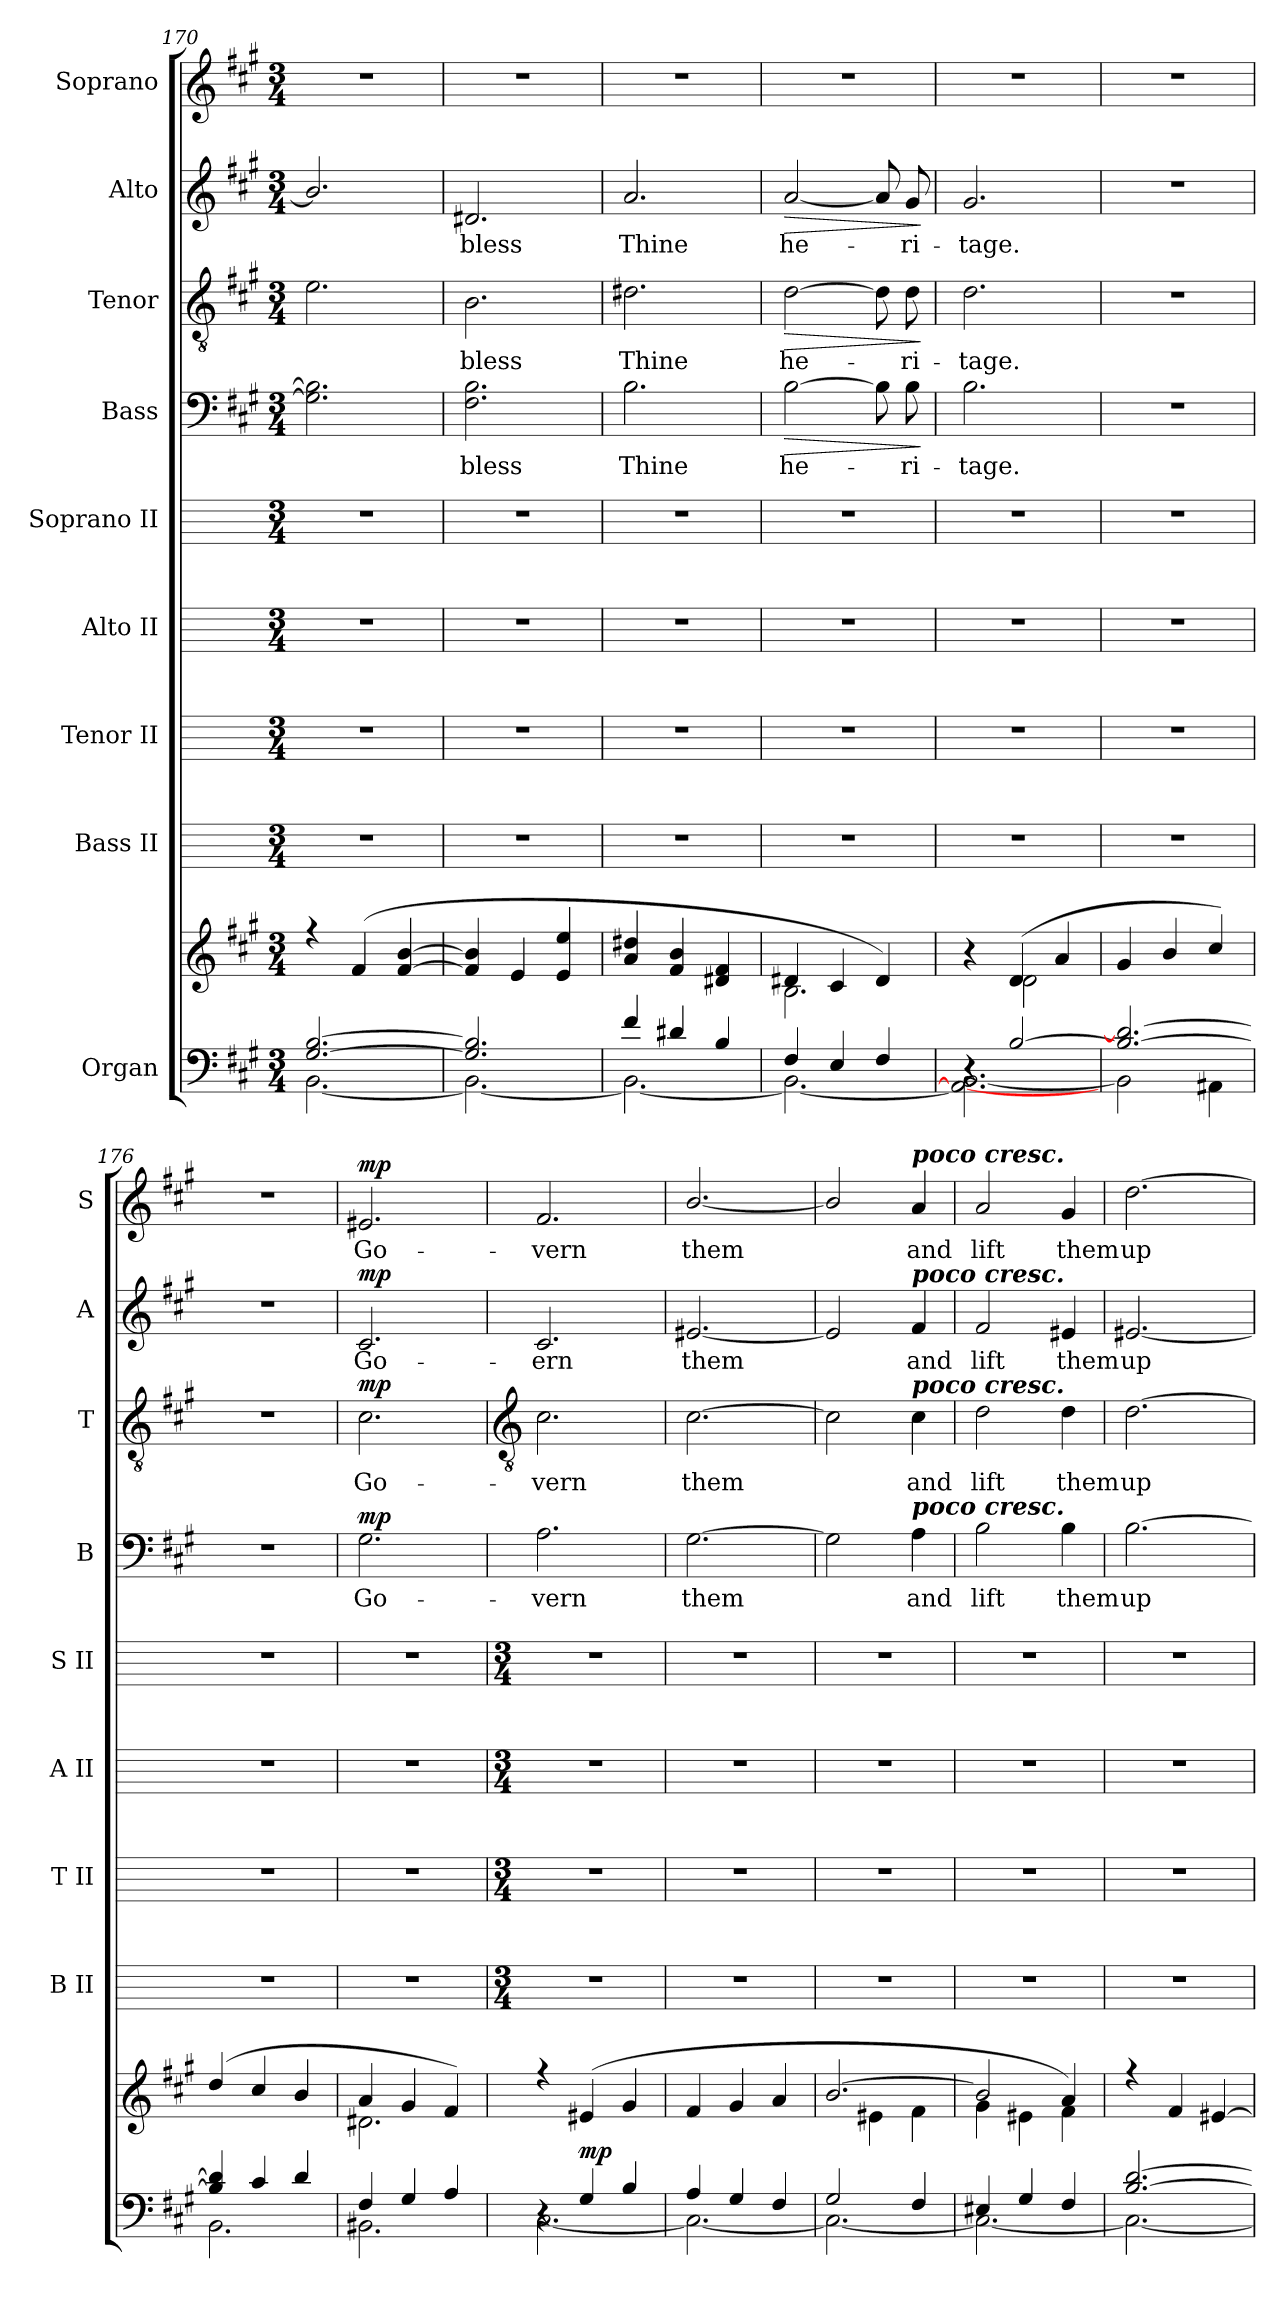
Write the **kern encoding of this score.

**kern	**kern	**dynam	**kern	**kern	**kern	**kern	**kern	**text	**dynam	**kern	**text	**dynam	**kern	**text	**dynam	**kern	**text	**dynam
*part9	*part9	*part9	*part8	*part7	*part6	*part5	*part4	*part4	*part4	*part3	*part3	*part3	*part2	*part2	*part2	*part1	*part1	*part1
*staff10	*staff9	*staff9/10	*staff8	*staff7	*staff6	*staff5	*staff4	*staff4	*staff4	*staff3	*staff3	*staff3	*staff2	*staff2	*staff2	*staff1	*staff1	*staff1
*I"Organ	*	*	*I"Bass II	*I"Tenor II	*I"Alto II	*I"Soprano II	*I"Bass	*	*	*I"Tenor	*	*	*I"Alto	*	*	*I"Soprano	*	*
*	*	*	*I'B II	*I'T II	*I'A II	*I'S II	*I'B	*	*	*I'T	*	*	*I'A	*	*	*I'S	*	*
*clefF4	*clefG2	*	*	*	*	*	*clefF4	*	*	*clefGv2	*	*	*clefG2	*	*	*clefG2	*	*
*k[f#c#g#]	*k[f#c#g#]	*	*	*	*	*	*k[f#c#g#]	*	*	*k[f#c#g#]	*	*	*k[f#c#g#]	*	*	*k[f#c#g#]	*	*
*A:	*A:	*	*	*	*	*	*A:	*	*	*A:	*	*	*A:	*	*	*A:	*	*
*M3/4	*M3/4	*	*M3/4	*M3/4	*M3/4	*M3/4	*M3/4	*	*	*M3/4	*	*	*M3/4	*	*	*M3/4	*	*
=170	=170	=170	=170	=170	=170	=170	=170	=170	=170	=170	=170	=170	=170	=170	=170	=170	=170	=170
*^	*^	*	*	*	*	*	*	*	*	*	*	*	*	*	*	*	*	*
*	*^	*	*	*	*	*	*	*	*	*	*	*	*	*	*	*	*	*	*	*
!	!	!	!	!	!	!	!	!	!	!	!	!	!	!	!	!	!	!	!LO:N:vis=1	!	!
[2.G#/ [2.B/	[2.BB\	2.ryy	4r	2.ryy	.	2.r	2.r	2.r	2.r	2.G#] 2.B]	.	.	2.e	.	.	2.b/]	.	.	2.r	.	.
.	.	.	(<4f#/	.	.	.	.	.	.	.	.	.	.	.	.	.	.	.	.	.	.
.	.	.	[4f#/ [4b/	.	.	.	.	.	.	.	.	.	.	.	.	.	.	.	.	.	.
=171	=171	=171	=171	=171	=171	=171	=171	=171	=171	=171	=171	=171	=171	=171	=171	=171	=171	=171	=171	=171	=171
!	!	!	!	!	!	!	!	!	!	!	!LO:LY:b	!	!	!LO:LY:b	!	!	!LO:LY:b	!	!LO:N:vis=1	!	!
2.G#/] 2.B/]	2.BB\_	2.ryy	4f#/] 4b/]	2.ryy	.	2.r	2.r	2.r	2.r	2.F# 2.B	bless	.	2.B	bless	.	2.d#X	bless	.	2.r	.	.
.	.	.	4e/	.	.	.	.	.	.	.	.	.	.	.	.	.	.	.	.	.	.
.	.	.	4e/ 4ee/	.	.	.	.	.	.	.	.	.	.	.	.	.	.	.	.	.	.
=172	=172	=172	=172	=172	=172	=172	=172	=172	=172	=172	=172	=172	=172	=172	=172	=172	=172	=172	=172	=172	=172
!	!	!	!	!	!	!	!	!	!	!	!LO:LY:b	!	!	!LO:LY:b	!	!	!LO:LY:b	!	!LO:N:vis=1	!	!
4f#/	2.BB\_	2.ryy	4a/ 4dd#X/	2.ryy	.	2.r	2.r	2.r	2.r	2.B	Thine	.	2.d#X	Thine	.	2.a	Thine	.	2.r	.	.
4d#X/	.	.	4f#/ 4b/	.	.	.	.	.	.	.	.	.	.	.	.	.	.	.	.	.	.
4B/	.	.	4d#X/ 4f#/	.	.	.	.	.	.	.	.	.	.	.	.	.	.	.	.	.	.
=173	=173	=173	=173	=173	=173	=173	=173	=173	=173	=173	=173	=173	=173	=173	=173	=173	=173	=173	=173	=173	=173
!	!	!	!	!	!	!	!	!	!	!	!LO:LY:b	!LO:HP:b	!	!LO:LY:b	!LO:HP:b	!	!LO:LY:b	!LO:HP:b	!LO:N:vis=1	!	!
4F#/	2.BB\_	2.ryy	4d#X/	2.B\	.	2.r	2.r	2.r	2.r	[2B	he-	>	[2d	he-	>	[2a	he-	>	2.r	.	.
4E/	.	.	4c#/	.	.	.	.	.	.	.	.	.	.	.	.	.	.	.	.	.	.
4F#/	.	.	4d#/)	.	.	.	.	.	.	8B]	.	.	8d]	.	.	8a]	.	.	.	.	.
!	!	!	!	!	!	!	!	!	!	!	!LO:LY:b	!	!	!LO:LY:b	!	!	!LO:LY:b	!	!	!	!
.	.	.	.	.	.	.	.	.	.	8B	ri-	.	8d	ri-	.	8g#	ri-	.	.	.	.
*v	*v	*v	*	*	*	*	*	*	*	*	*	*	*	*	*	*	*	*	*	*	*
*	*v	*v	*	*	*	*	*	*	*	*	*	*	*	*	*	*	*	*	*
.	.	.	.	.	.	.	.	.	]	.	.	]	.	.	]	.	.	.
=174	=174	=174	=174	=174	=174	=174	=174	=174	=174	=174	=174	=174	=174	=174	=174	=174	=174	=174
*^	*^	*	*	*	*	*	*	*	*	*	*	*	*	*	*	*	*	*
*	*^	*	*	*	*	*	*	*	*	*	*	*	*	*	*	*	*	*	*	*
!	!	!	!	!	!	!	!	!	!	!	!LO:LY:b	!	!	!LO:LY:b	!	!	!LO:LY:b	!	!LO:N:vis=1	!	!
4r	2.AA\_ 2.BB\_	2.ryy	4r	4ryy	.	2.r	2.r	2.r	2.r	2.B	-tage.	.	2.d	-tage.	.	2.g#	-tage.	.	2.r	.	.
[2B/	.	.	(<4d/	2d\	.	.	.	.	.	.	.	.	.	.	.	.	.	.	.	.	.
.	.	.	4a/	.	.	.	.	.	.	.	.	.	.	.	.	.	.	.	.	.	.
=175	=175	=175	=175	=175	=175	=175	=175	=175	=175	=175	=175	=175	=175	=175	=175	=175	=175	=175	=175	=175	=175
!	!	!	!	!	!	!	!	!	!	!LO:N:vis=1	!	!	!LO:N:vis=1	!	!	!LO:N:vis=1	!	!	!LO:N:vis=1	!	!
2.B/_ 2.d/_	2BB\]	2.ryy	4g#/	2.ryy	.	2.r	2.r	2.r	2.r	2.r	.	.	2.r	.	.	2.r	.	.	2.r	.	.
.	.	.	4b/	.	.	.	.	.	.	.	.	.	.	.	.	.	.	.	.	.	.
.	4AA#X\	.	4cc#/)	.	.	.	.	.	.	.	.	.	.	.	.	.	.	.	.	.	.
=176	=176	=176	=176	=176	=176	=176	=176	=176	=176	=176	=176	=176	=176	=176	=176	=176	=176	=176	=176	=176	=176
!	!	!LO:N:vis=1	!	!	!	!	!	!	!	!LO:N:vis=1	!	!	!LO:N:vis=1	!	!	!LO:N:vis=1	!	!	!LO:N:vis=1	!	!
4B/] 4d/]	2.BB\	2.ryy	(>4dd/	2.ryy	.	2.r	2.r	2.r	2.r	2.r	.	.	2.r	.	.	2.r	.	.	2.r	.	.
4c#/	.	.	4cc#/	.	.	.	.	.	.	.	.	.	.	.	.	.	.	.	.	.	.
4d/	.	.	4b/	.	.	.	.	.	.	.	.	.	.	.	.	.	.	.	.	.	.
=177	=177	=177	=177	=177	=177	=177	=177	=177	=177	=177	=177	=177	=177	=177	=177	=177	=177	=177	=177	=177	=177
!	!	!LO:N:vis=1	!	!	!	!	!	!	!	!	!LO:LY:b	!LO:DY:b	!	!LO:LY:b	!LO:DY:b	!	!LO:LY:b	!LO:DY:b	!	!LO:LY:b	!LO:DY:b
4F#/	2.BB#X\	2.ryy	4a/	2.d#X\	.	2.r	2.r	2.r	2.r	2.G#	Go-	mp	2.c#	Go-	mp	2.c#	Go-	mp	2.e#X	Go-	mp
4G#/	.	.	4g#/	.	.	.	.	.	.	.	.	.	.	.	.	.	.	.	.	.	.
4A/	.	.	4f#/)	.	.	.	.	.	.	.	.	.	.	.	.	.	.	.	.	.	.
!!LO:LB:g=z
=178	=178	=178	=178	=178	=178	=178	=178	=178	=178	=178	=178	=178	=178	=178	=178	=178	=178	=178	=178	=178	=178
*	*	*	*	*	*	*	*	*	*	*	*	*	*clefGv2	*	*	*	*	*	*	*	*
*	*	*	*	*	*	*M3/4	*M3/4	*M3/4	*M3/4	*	*	*	*	*	*	*	*	*	*	*	*
!	!	!LO:N:vis=1	!	!	!	!	!	!	!	!	!LO:LY:b	!	!	!LO:LY:b	!	!	!LO:LY:b	!	!	!LO:LY:b	!
4r	[2.C#\	2.ryy	4r	2.ryy	.	2.r	2.r	2.r	2.r	2.A	-vern	.	2.c#	-vern	.	2.c#	-ern	.	2.f#	-vern	.
!	!	!	!	!	!LO:DY:b	!	!	!	!	!	!	!	!	!	!	!	!	!	!	!	!
4G#/	.	.	(<4e#X/	.	mp	.	.	.	.	.	.	.	.	.	.	.	.	.	.	.	.
4B/	.	.	4g#/	.	.	.	.	.	.	.	.	.	.	.	.	.	.	.	.	.	.
*	*v	*v	*	*	*	*	*	*	*	*	*	*	*	*	*	*	*	*	*	*	*
!!LO:LB:g=z
=179	=179	=179	=179	=179	=179	=179	=179	=179	=179	=179	=179	=179	=179	=179	=179	=179	=179	=179	=179	=179
!	!	!	!	!	!	!	!	!	!	!LO:LY:b	!	!	!LO:LY:b	!	!	!LO:LY:b	!	!	!LO:LY:b	!
4A/	2.C#\_	4f#/	2.ryy	.	2.r	2.r	2.r	2.r	[2.G#	them	.	[2.c#	them	.	[2.e#X	them	.	[2.b/	them	.
4G#/	.	4g#/	.	.	.	.	.	.	.	.	.	.	.	.	.	.	.	.	.	.
4F#/	.	4a/	.	.	.	.	.	.	.	.	.	.	.	.	.	.	.	.	.	.
=180	=180	=180	=180	=180	=180	=180	=180	=180	=180	=180	=180	=180	=180	=180	=180	=180	=180	=180	=180	=180
2G#/	2.C#\_	[2.b/	4ryy	.	2.r	2.r	2.r	2.r	2G#]	.	.	2c#]	.	.	2e#]	.	.	2b/]	.	.
.	.	.	4e#X\	.	.	.	.	.	.	.	.	.	.	.	.	.	.	.	.	.
!	!	!	!	!	!	!	!	!	!	!	!	!	!	!	!	!	!	!LO:TX:a:Bi:t=poco cresc.	!	!
!	!	!	!	!	!	!	!	!	!	!	!	!	!	!	!LO:TX:a:Bi:t=poco cresc.	!	!	!	!	!
!	!	!	!	!	!	!	!	!	!	!	!	!LO:TX:a:Bi:t=poco cresc.	!	!	!	!	!	!	!	!
!	!	!	!	!	!	!	!	!	!LO:TX:a:Bi:t=poco cresc.	!	!	!	!	!	!	!	!	!	!	!
!	!	!	!	!	!	!	!	!	!	!LO:LY:b	!	!	!LO:LY:b	!	!	!LO:LY:b	!	!	!LO:LY:b	!
4F#/	.	.	4f#\	.	.	.	.	.	4A	and	.	4c#	and	.	4f#	and	.	4a	and	.
=181	=181	=181	=181	=181	=181	=181	=181	=181	=181	=181	=181	=181	=181	=181	=181	=181	=181	=181	=181	=181
!	!	!	!	!	!	!	!	!	!	!LO:LY:b	!	!	!LO:LY:b	!	!	!LO:LY:b	!	!	!LO:LY:b	!
4E#X/	2.C#\_	2b/]	4g#\	.	2.r	2.r	2.r	2.r	2B	lift	.	2d	lift	.	2f#	lift	.	2a	lift	.
4G#/	.	.	4e#X\	.	.	.	.	.	.	.	.	.	.	.	.	.	.	.	.	.
!	!	!	!	!	!	!	!	!	!	!LO:LY:b	!	!	!LO:LY:b	!	!	!LO:LY:b	!	!	!LO:LY:b	!
4F#/	.	4a/)	4f#\	.	.	.	.	.	4B	them	.	4d	them	.	4e#X	them	.	4g#	them	.
=182	=182	=182	=182	=182	=182	=182	=182	=182	=182	=182	=182	=182	=182	=182	=182	=182	=182	=182	=182	=182
!	!	!	!	!	!	!	!	!	!	!LO:LY:b	!	!	!LO:LY:b	!	!	!LO:LY:b	!	!	!LO:LY:b	!
[2.B/ [2.d/	2.C#\_	4r	2.ryy	.	2.r	2.r	2.r	2.r	[2.B	up	.	[2.d	up	.	[2.e#X	up	.	[2.dd	up	.
.	.	4f#/	.	.	.	.	.	.	.	.	.	.	.	.	.	.	.	.	.	.
.	.	[4e#X/	.	.	.	.	.	.	.	.	.	.	.	.	.	.	.	.	.	.
*v	*v	*	*	*	*	*	*	*	*	*	*	*	*	*	*	*	*	*	*	*
*	*v	*v	*	*	*	*	*	*	*	*	*	*	*	*	*	*	*	*	*
=	=	=	=	=	=	=	=	=	=	=	=	=	=	=	=	=	=	=
*-	*-	*-	*-	*-	*-	*-	*-	*-	*-	*-	*-	*-	*-	*-	*-	*-	*-	*-
